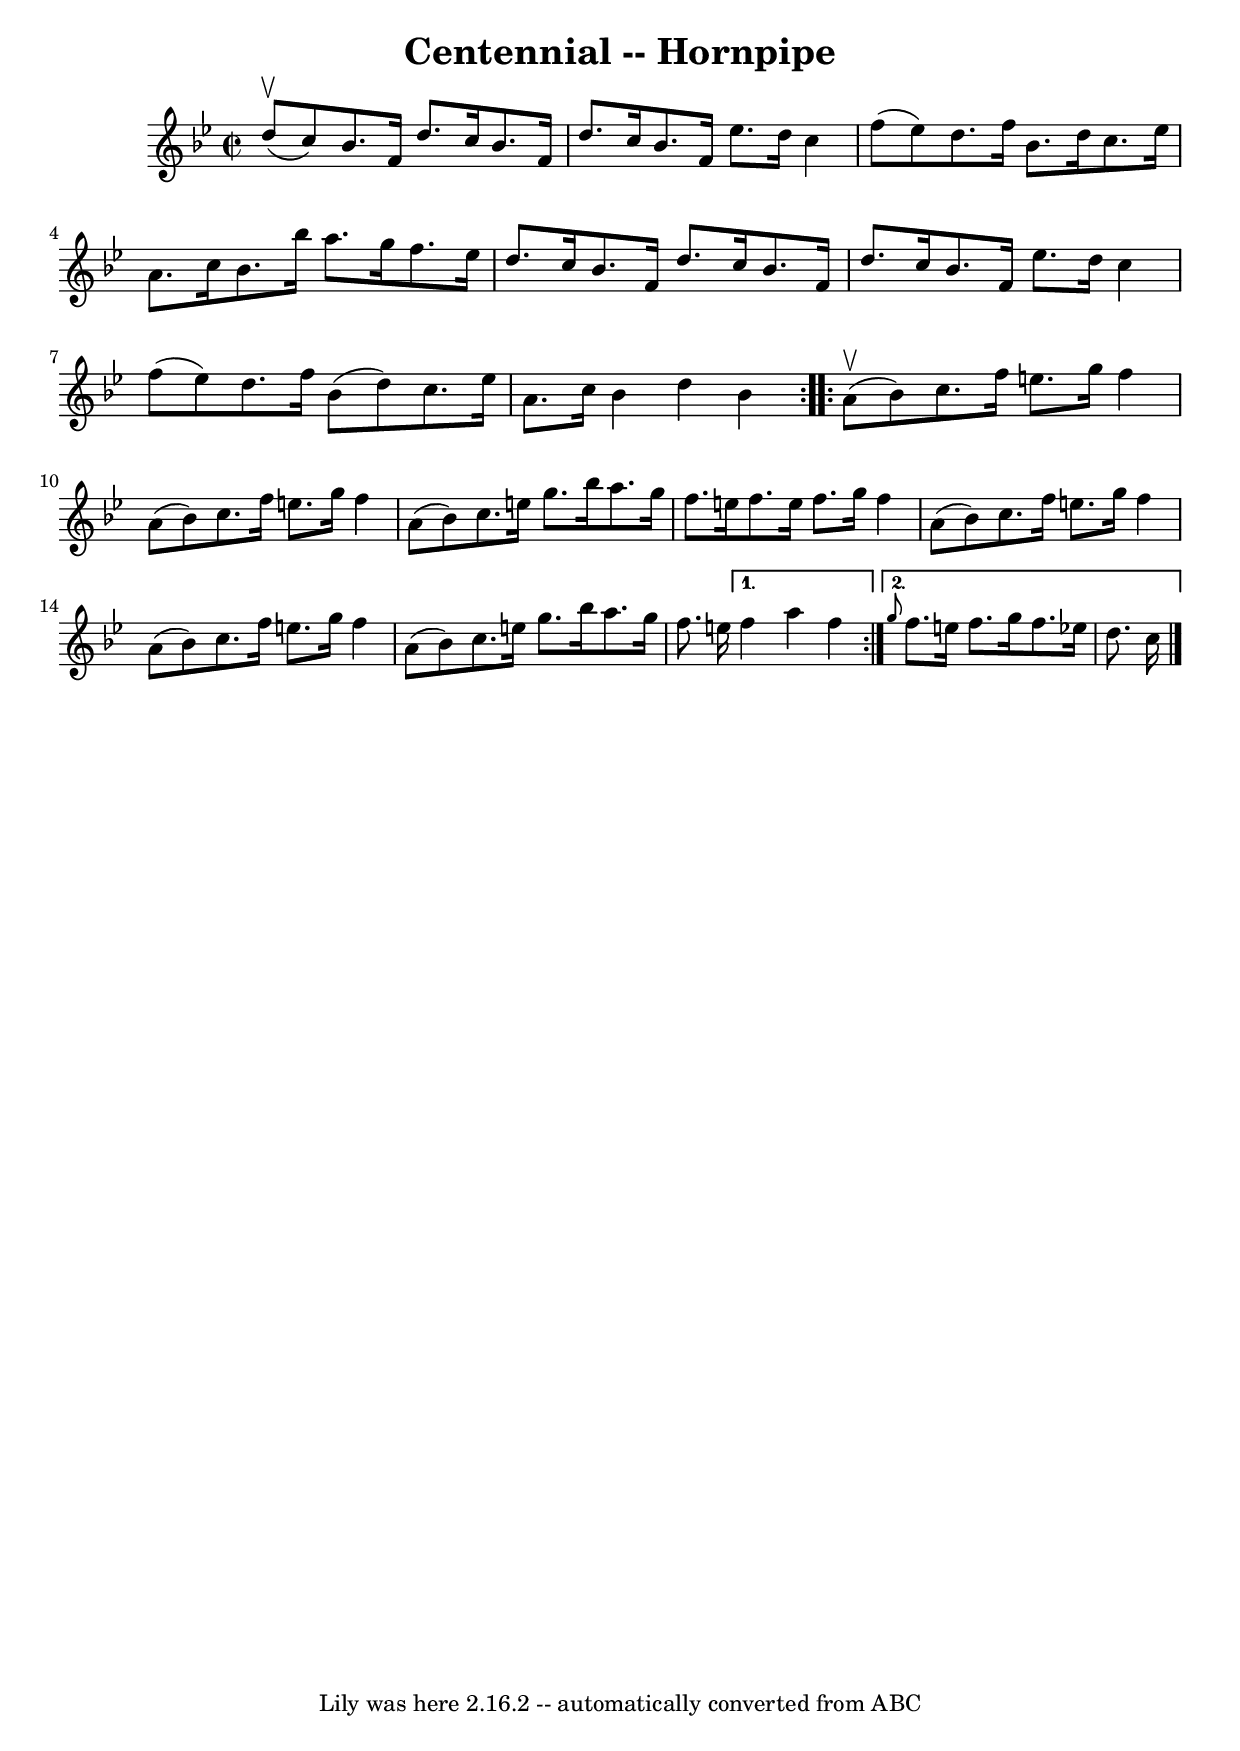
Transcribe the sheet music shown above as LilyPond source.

\version "2.16.2"
\include "Mammoth.ily"
\header {
  %% book = "Cole's 1000 Fiddle Tunes"
  crossRefNumber = "1"
  footnotes = ""
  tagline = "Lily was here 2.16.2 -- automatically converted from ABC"
  title = "Centennial -- Hornpipe"

}
voicedefault =  {



  \repeat volta 2 {

    \override Staff.TimeSignature #'style = #'C
    \time 2/2 
    \key bes \major d''8 (^\upbow c''8) |
    bes'8.    
    f'16 d''8. c''16 bes'8. f'16 d''8. c''16  |
    bes'8.   
    f'16 ees''8. d''16 c''4 f''8 (ees''8) |
    d''8.    
    f''16 bes'8. d''16 c''8. ees''16 a'8. c''16  |
    
    bes'8. bes''16 a''8. g''16 f''8. ees''16 d''8. c''16   |
    bes'8. f'16 d''8. c''16 bes'8. f'16 d''8.    
    c''16  |
    bes'8. f'16 ees''8. d''16 c''4 f''8 (ees''8 ) |
    d''8. f''16 bes'8 (d''8) c''8. ees''16    
    a'8. c''16  |
    bes'4 d''4 bes'4  
  }     
  \repeat volta 2 {
    
    a'8 (^\upbow bes'8) |
    c''8. f''16 e''8. g''16 f''4    
    a'8 (bes'8) |
    c''8. f''16 e''8. g''16 f''4 a'8 (
    bes'8) |
    c''8. e''16 g''8. bes''16 a''8. g''16    
    f''8. e''16  |
    f''8. e''16 f''8. g''16 f''4 a'8 (
    bes'8) | |
    c''8. f''16 e''8. g''16 f''4    
    a'8 (bes'8) |
    c''8. f''16 e''8. g''16 f''4 a'8 (
    bes'8) |
    c''8. e''16 g''8. bes''16 a''8. g''16    
    f''8. e''!16  
  } \alternative{{ f''4 a''4 f''4  
		 } { \grace { g''8  

			    } f''8. e''16 f''8. g''16 f''8. ees''!16 d''8. c''16  
		     \bar "|."   
		   }
	       }

}

\score{
  <<

    \context Staff="default"
    {
      \voicedefault 
      
    }

  >>
  \layout {
    
  }
  \midi {
  }

}
